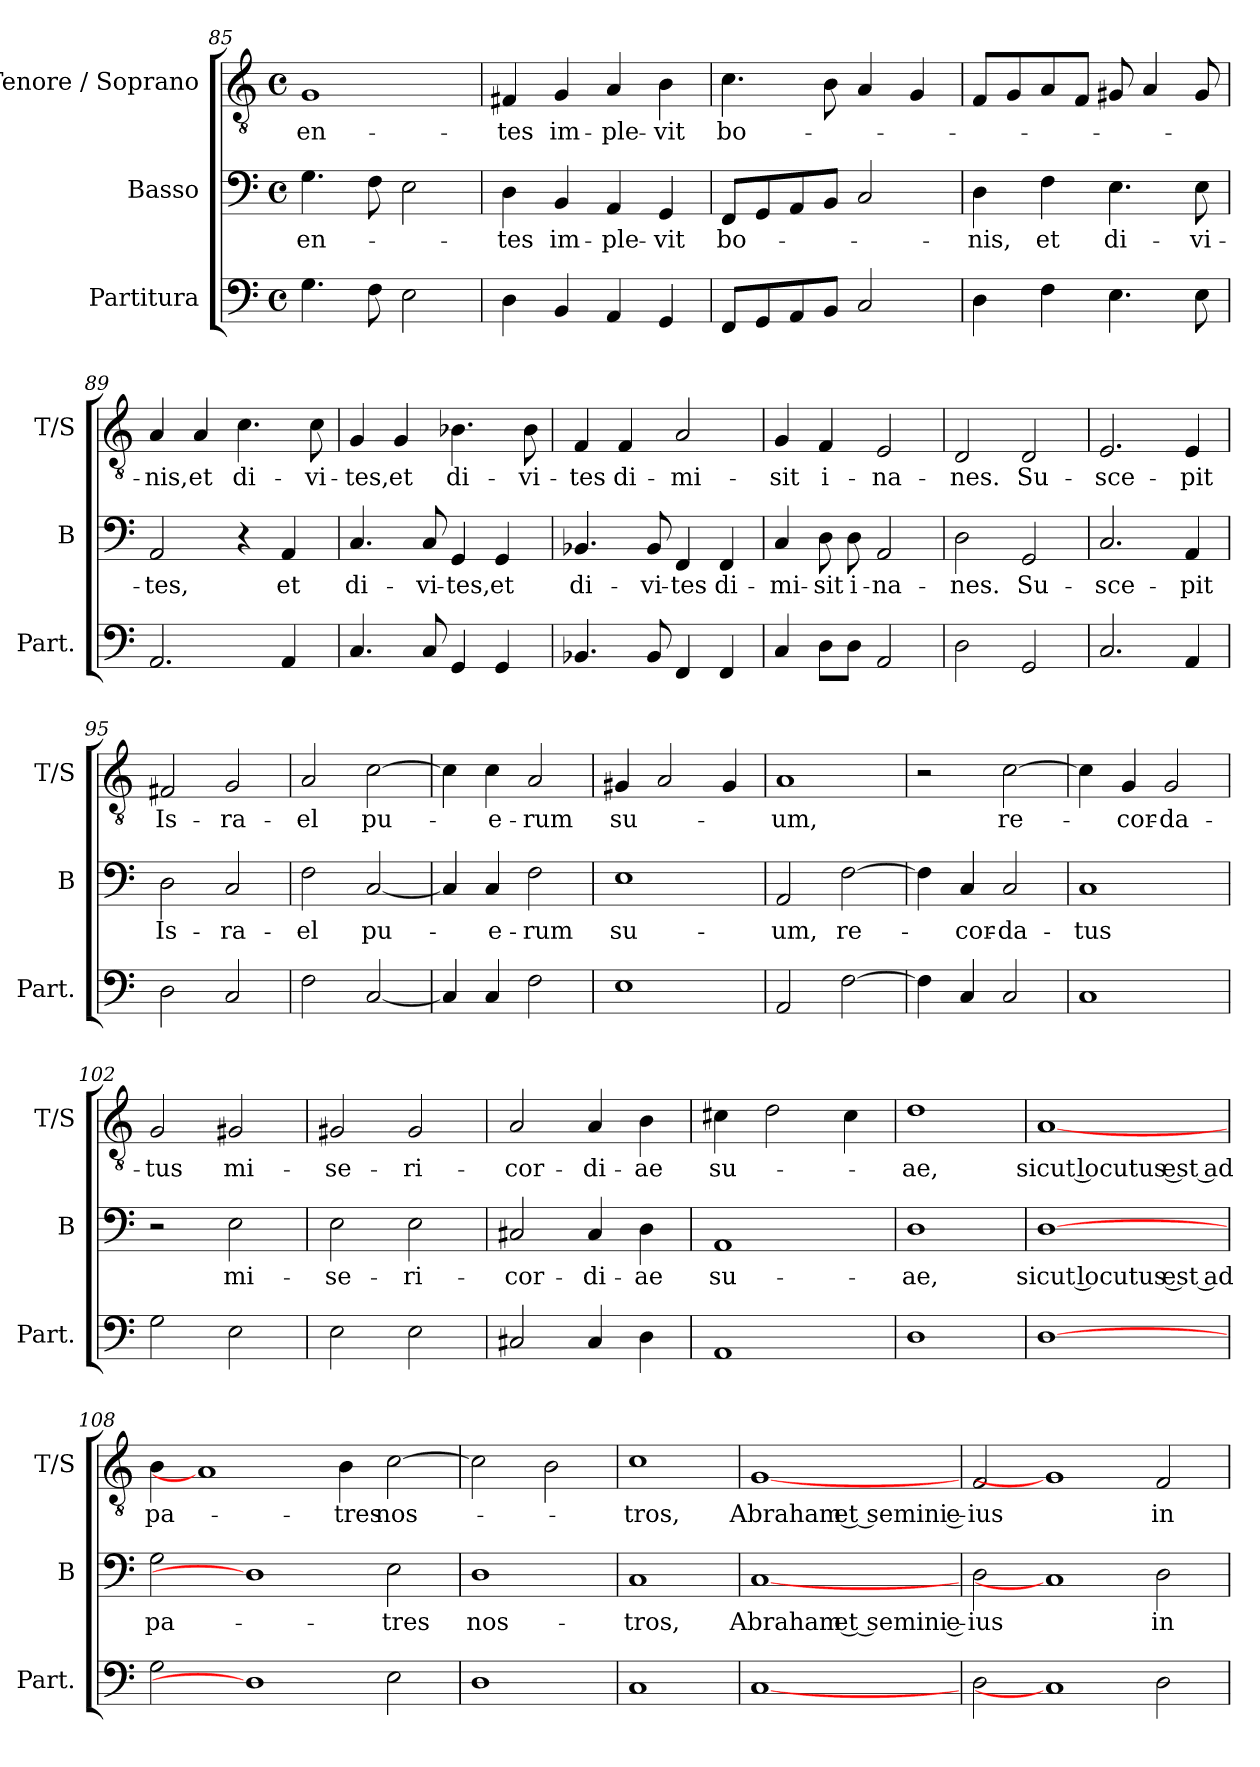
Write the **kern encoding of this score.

**kern	**kern	**text	**kern	**text
*part3	*part2	*part2	*part1	*part1
*staff3	*staff2	*staff2	*staff1	*staff1
*I"Partitura	*I"Basso	*	*I"Tenore / Soprano	*
*I'Part.	*I'B	*	*I'T/S	*
*clefF4	*clefF4	*	*clefGv2	*
*k[]	*k[]	*	*k[]	*
*M4/4	*M4/4	*	*M4/4	*
*met(c)	*met(c)	*	*met(c)	*
=85	=85	=85	=85	=85
4.G\	4.G\	-en-	1G	-en-
8F\	8F\	.	.	.
2E\	2E\	.	.	.
=86	=86	=86	=86	=86
4D\	4D\	-tes	4F#X/	-tes
4BB>/	4BB/	im-	4G/	im-
4AA/	4AA/	-ple-	4A/	-ple-
4GG/	4GG/	-vit	4B\	-vit
=87	=87	=87	=87	=87
8FF/L	8FF/L	bo-	4.c\	bo-
8GG/	8GG/	.	.	.
8AA/	8AA/	.	.	.
8BB/J	8BB/J	.	8B\	.
2C/	2C/	.	4A/	.
.	.	.	4G/	.
=88	=88	=88	=88	=88
4D\	4D\	-nis,	8F/L	.
.	.	.	8G/	.
4F\	4F\	et	8A/	.
.	.	.	8F/J	.
4.E\	4.E\	di-	8G#X/	.
.	.	.	4A/	.
8E\	8E\	-vi-	8G#/	.
=89	=89	=89	=89	=89
2.AA/	2AA/	-tes,	4A/	-nis,
.	.	.	4A/	et
.	4r	.	4.c\	di-
4AA/	4AA/	et	.	.
.	.	.	8c\	-vi-
=90	=90	=90	=90	=90
4.C/	4.C/	di-	4G/	-tes,
.	.	.	4G/	et
8C/	8C/	-vi-	.	.
4GG/	4GG/	-tes,	4.B-X\	di-
4GG/	4GG/	et	.	.
.	.	.	8B-\	-vi-
=91	=91	=91	=91	=91
4.BB-X/	4.BB-X/	di-	4F/	-tes
.	.	.	4F/	di-
8BB-/	8BB-/	-vi-	.	.
4FF/	4FF/	-tes	2A/	-mi-
4FF/	4FF/	di-	.	.
=92	=92	=92	=92	=92
4C/	4C/	-mi-	4G/	-sit
8D\L	8D\	-sit	4F/	i-
8D\J	8D\	i-	.	.
2AA/	2AA/	-na-	2E/	-na-
=93	=93	=93	=93	=93
2D\	2D\	-nes.	2D/	-nes.
2GG/	2GG/	Su-	2D/	Su-
=94	=94	=94	=94	=94
2.C/	2.C/	-sce-	2.E/	-sce-
4AA/	4AA/	-pit	4E/	-pit
=95	=95	=95	=95	=95
2D\	2D\	Is-	2F#X/	Is-
2C/	2C/	-ra-	2G/	-ra-
=96	=96	=96	=96	=96
2F\	2F\	-el	2A/	-el
[2C/	[2C/	pu-	[2c\	pu-
=97	=97	=97	=97	=97
4C/]	4C/]	.	4c\]	.
4C/	4C/	-e-	4c\	-e-
2F\	2F\	-rum	2A/	-rum
=98	=98	=98	=98	=98
1E	1E	su-	4G#X/	su-
.	.	.	2A/	.
.	.	.	4G#/	.
=99	=99	=99	=99	=99
2AA/	2AA/	-um,	1A	-um,
[2F\	[2F\	re-	.	.
=100	=100	=100	=100	=100
4F\]	4F\]	.	2r	.
4C/	4C/	-cor-	.	.
2C/	2C/	-da-	[2c\	re-
=101	=101	=101	=101	=101
1C	1C	-tus	4c\]	.
.	.	.	4G/	-cor-
.	.	.	2G/	-da-
=102	=102	=102	=102	=102
2G\	2r	.	2G/	-tus
2E\	2E\	mi-	2G#X/	mi-
=103	=103	=103	=103	=103
2E\	2E\	-se-	2G#X/	-se-
2E\	2E\	-ri-	2G#/	-ri-
=104	=104	=104	=104	=104
2C#X>/	2C#X/	-cor-	2A/	-cor-
4C#/	4C#/	-di-	4A/	-di-
4D>\	4D\	-ae	4B\	-ae
=105	=105	=105	=105	=105
1AA	1AA	su-	4c#X\	su-
.	.	.	2d\	.
.	.	.	4c#\	.
=106	=106	=106	=106	=106
1D	1D	-ae,	1d	-ae,
=107	=107	=107	=107	=107
[1D	[1D	sicut locutus est ad	[1A	sicut locutus est ad
=108	=108	=108	=108	=108
2G\	2G\	pa-	4B\	pa-
.	.	.	1A]	.
1D]	1D]	.	.	.
.	.	.	4B\	-tres
2E>\	2E\	-tres	[2c\	nos-
=109	=109	=109	=109	=109
1D	1D	nos-	2c\]	.
.	.	.	2B\	.
=110	=110	=110	=110	=110
1C	1C	-tros,	1c	-tros,
=111	=111	=111	=111	=111
[1C	[1C	Abraham et semini e-	[1G	Abraham et semini e-
=112	=112	=112	=112	=112
2D\	2D\	-ius	2F/	-ius
1C]	1C]	.	1G]	.
2D\	2D\	in	2F/	in
=	=	=	=	=
*-	*-	*-	*-	*-
